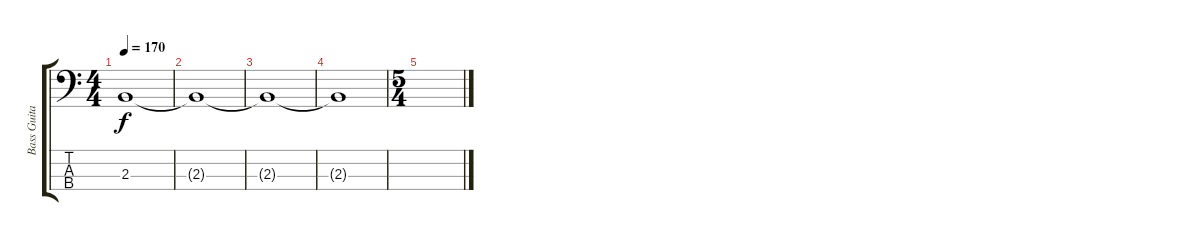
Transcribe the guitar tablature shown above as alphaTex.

\track ("Bass Guitar" "Bass Guita") {instrument electricbasspick}
\staff {score tabs}
\tuning (G2 D2 A1 E1) {hide}
\ts (4 4)
\tempo 170
\clef f4
\ks c
2.3{t}.1{dy f} |
2.3{t}.1 |
2.3{t}.1 |
2.3{t}.1 |
\ts (5 4)
